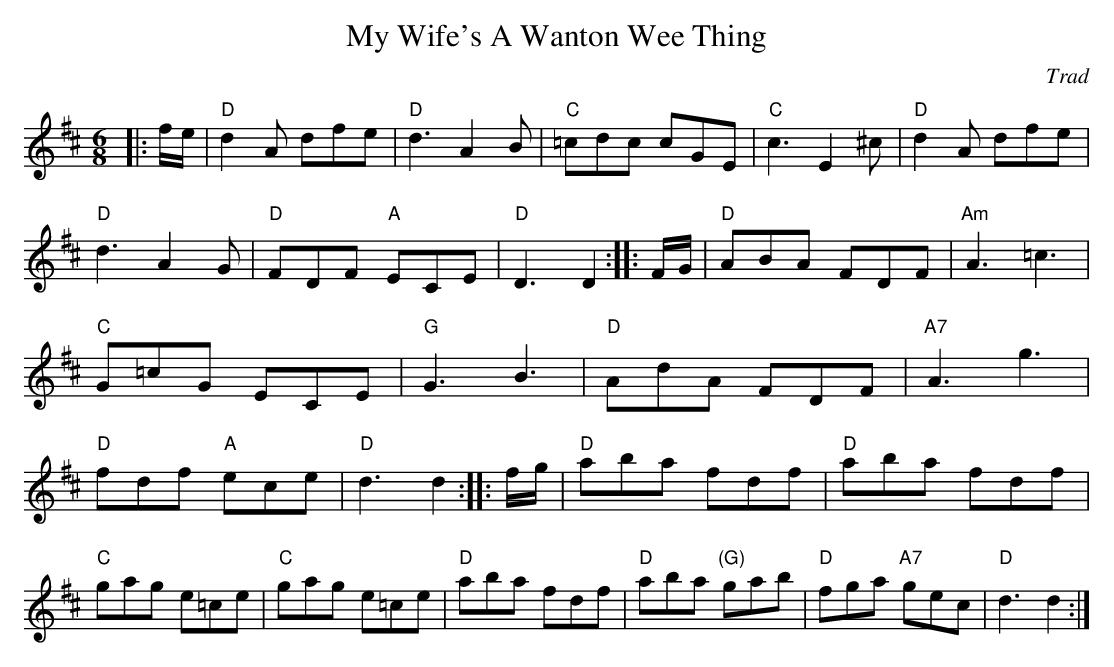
X:1
T:My Wife's A Wanton Wee Thing
C:Trad
M:6/8
L:1/8
E:10
K:D
|:f/2e/2|"D"d2 A dfe|"D"d3 A2 B|"C"=cdc cGE|"C"c3 E2 ^c|"D"d2 A dfe|\
"D"d3 A2 G|"D"FDF "A"ECE|"D"D3 D2::F/2G/2|"D"ABA FDF|"Am"A3 =c3|\
"C"G=cG ECE|"G"G3 B3|"D"AdA FDF|"A7"A3 g3|"D"fdf "A"ece|\
"D"d3 d2::f/2g/2|"D"aba fdf|"D"aba fdf|"C"gag e=ce|"C"gag e=ce|\
"D"aba fdf|"D"aba "(G)"gab|"D"fga "A7"gec|"D"d3 d2 :|**
